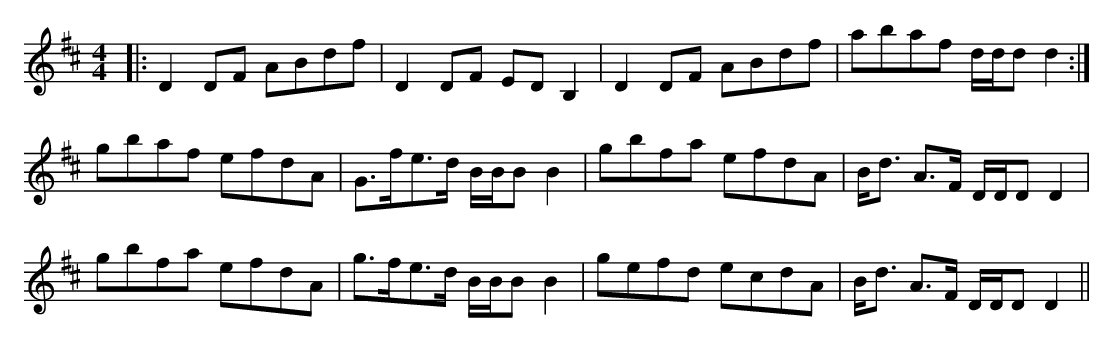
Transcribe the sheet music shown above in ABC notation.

X:1
M:4/4
K:D
|:D2 DF ABdf|D2 DF ED B,2|D2 DF ABdf|abaf d/d/d d2:|
gbaf efdA|G>fe>d B/B/B B2|gbfa efdA|B<d A>F D/D/D D2|
gbfa efdA|g>fe>d B/B/B B2|gefd ecdA|B<d A>F D/D/D D2||
